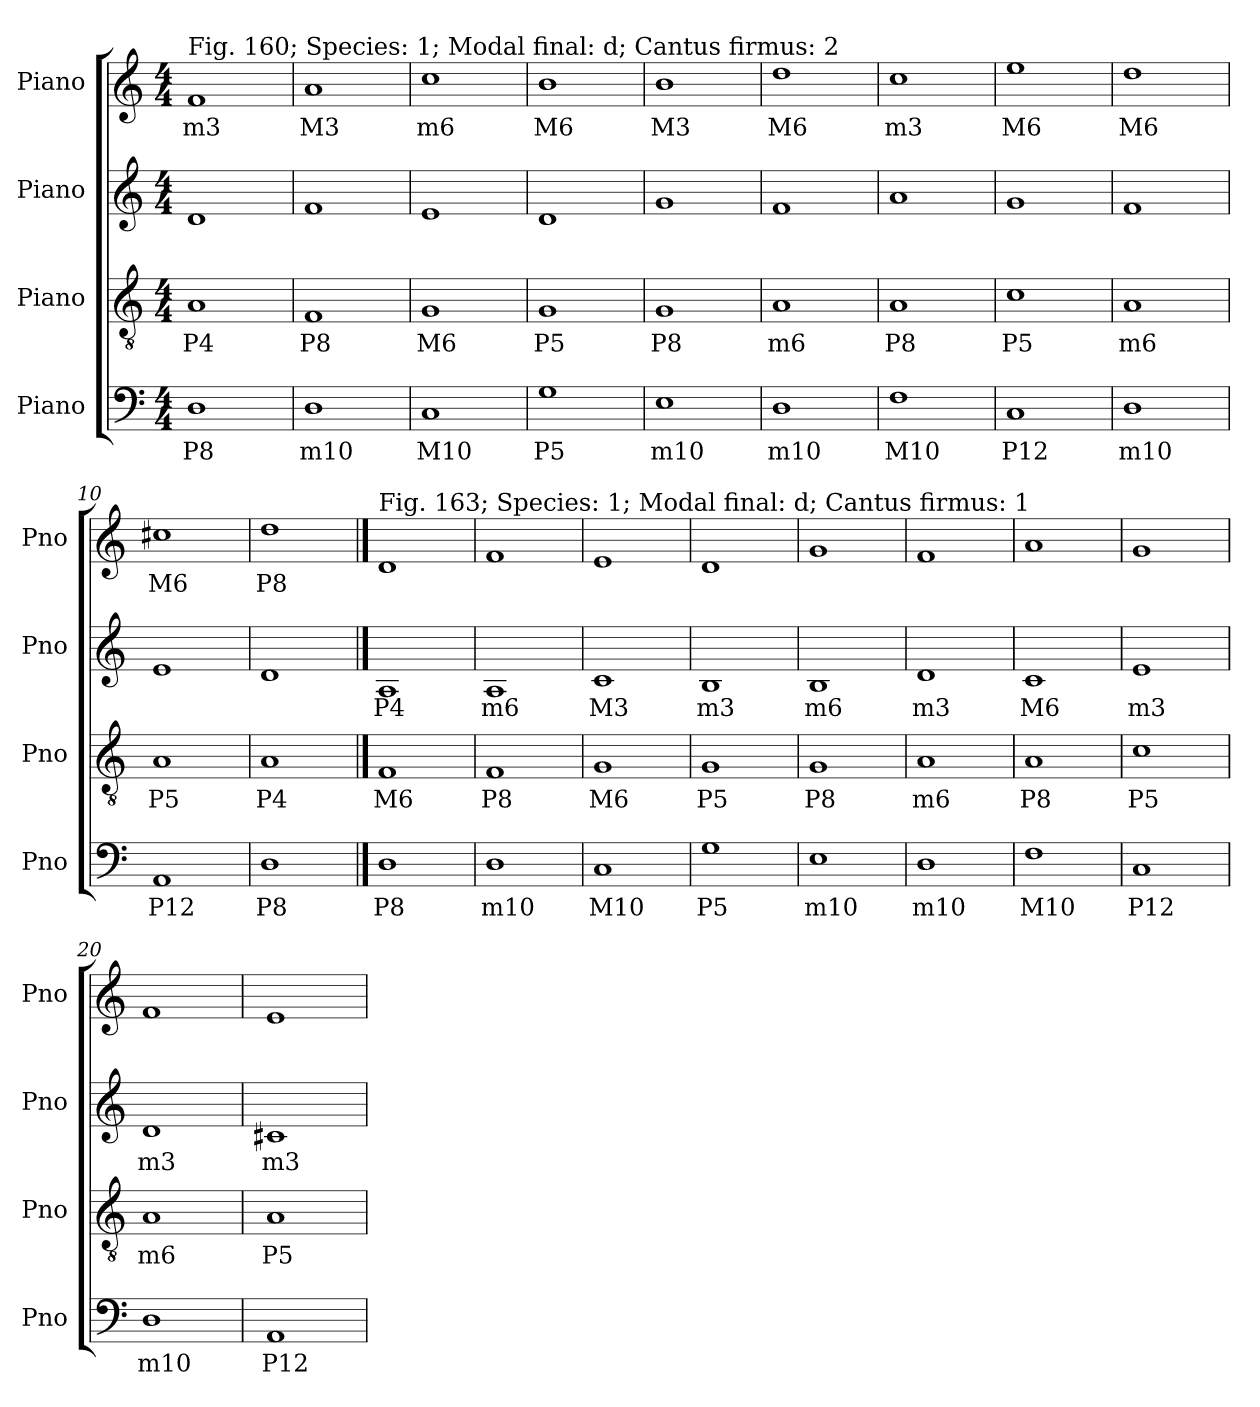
**kern	**text	**kern	**text	**kern	**text	**kern	**text
*part4	*part4	*part3	*part3	*part2	*part2	*part1	*part1
*staff4	*staff4	*staff3	*staff3	*staff2	*staff2	*staff1	*staff1
*I"Piano	*	*I"Piano	*	*I"Piano	*	*I"Piano	*
*I'Pno	*	*I'Pno	*	*I'Pno	*	*I'Pno	*
*clefF4	*	*clefGv2	*	*clefG2	*	*clefG2	*
*k[]	*	*k[]	*	*k[]	*	*k[]	*
*M4/4	*	*M4/4	*	*M4/4	*	*M4/4	*
=1	=1	=1	=1	=1	=1	=1	=1
!	!	!	!	!	!	!LO:TX:a:t=Fig. 160; Species&colon; 1; Modal final&colon; d; Cantus firmus&colon; 2	!
!	!LO:LY:b	!	!LO:LY:b	!	!	!	!LO:LY:b
1D	P8	1A	P4	1d	.	1f	m3
=2	=2	=2	=2	=2	=2	=2	=2
!	!LO:LY:b	!	!LO:LY:b	!	!	!	!LO:LY:b
1D	m10	1F	P8	1f	.	1a	M3
=3	=3	=3	=3	=3	=3	=3	=3
!	!LO:LY:b	!	!LO:LY:b	!	!	!	!LO:LY:b
1C	M10	1G	M6	1e	.	1cc	m6
=4	=4	=4	=4	=4	=4	=4	=4
!	!LO:LY:b	!	!LO:LY:b	!	!	!	!LO:LY:b
1G	P5	1G	P5	1d	.	1b	M6
=5	=5	=5	=5	=5	=5	=5	=5
!	!LO:LY:b	!	!LO:LY:b	!	!	!	!LO:LY:b
1E	m10	1G	P8	1g	.	1b	M3
=6	=6	=6	=6	=6	=6	=6	=6
!	!LO:LY:b	!	!LO:LY:b	!	!	!	!LO:LY:b
1D	m10	1A	m6	1f	.	1dd	M6
=7	=7	=7	=7	=7	=7	=7	=7
!	!LO:LY:b	!	!LO:LY:b	!	!	!	!LO:LY:b
1F	M10	1A	P8	1a	.	1cc	m3
=8	=8	=8	=8	=8	=8	=8	=8
!	!LO:LY:b	!	!LO:LY:b	!	!	!	!LO:LY:b
1C	P12	1c	P5	1g	.	1ee	M6
=9	=9	=9	=9	=9	=9	=9	=9
!	!LO:LY:b	!	!LO:LY:b	!	!	!	!LO:LY:b
1D	m10	1A	m6	1f	.	1dd	M6
=10	=10	=10	=10	=10	=10	=10	=10
!	!LO:LY:b	!	!LO:LY:b	!	!	!	!LO:LY:b
1AA	P12	1A	P5	1e	.	1cc#X	M6
=11	=11	=11	=11	=11	=11	=11	=11
!	!LO:LY:b	!	!LO:LY:b	!	!	!	!LO:LY:b
1D	P8	1A	P4	1d	.	1dd	P8
!!LO:LB:g=z
==12	==12	==12	==12	==12	==12	==12	==12
!	!	!	!	!	!	!LO:TX:a:t=Fig. 163; Species&colon; 1; Modal final&colon; d; Cantus firmus&colon; 1	!
!	!LO:LY:b	!	!LO:LY:b	!	!LO:LY:b	!	!
1D	P8	1F	M6	1A	P4	1d	.
=13	=13	=13	=13	=13	=13	=13	=13
!	!LO:LY:b	!	!LO:LY:b	!	!LO:LY:b	!	!
1D	m10	1F	P8	1A	m6	1f	.
=14	=14	=14	=14	=14	=14	=14	=14
!	!LO:LY:b	!	!LO:LY:b	!	!LO:LY:b	!	!
1C	M10	1G	M6	1c	M3	1e	.
=15	=15	=15	=15	=15	=15	=15	=15
!	!LO:LY:b	!	!LO:LY:b	!	!LO:LY:b	!	!
1G	P5	1G	P5	1B	m3	1d	.
=16	=16	=16	=16	=16	=16	=16	=16
!	!LO:LY:b	!	!LO:LY:b	!	!LO:LY:b	!	!
1E	m10	1G	P8	1B	m6	1g	.
=17	=17	=17	=17	=17	=17	=17	=17
!	!LO:LY:b	!	!LO:LY:b	!	!LO:LY:b	!	!
1D	m10	1A	m6	1d	m3	1f	.
=18	=18	=18	=18	=18	=18	=18	=18
!	!LO:LY:b	!	!LO:LY:b	!	!LO:LY:b	!	!
1F	M10	1A	P8	1c	M6	1a	.
=19	=19	=19	=19	=19	=19	=19	=19
!	!LO:LY:b	!	!LO:LY:b	!	!LO:LY:b	!	!
1C	P12	1c	P5	1e	m3	1g	.
=20	=20	=20	=20	=20	=20	=20	=20
!	!LO:LY:b	!	!LO:LY:b	!	!LO:LY:b	!	!
1D	m10	1A	m6	1d	m3	1f	.
=21	=21	=21	=21	=21	=21	=21	=21
!	!LO:LY:b	!	!LO:LY:b	!	!LO:LY:b	!	!
1AA	P12	1A	P5	1c#X	m3	1e	.
=	=	=	=	=	=	=	=
*-	*-	*-	*-	*-	*-	*-	*-
